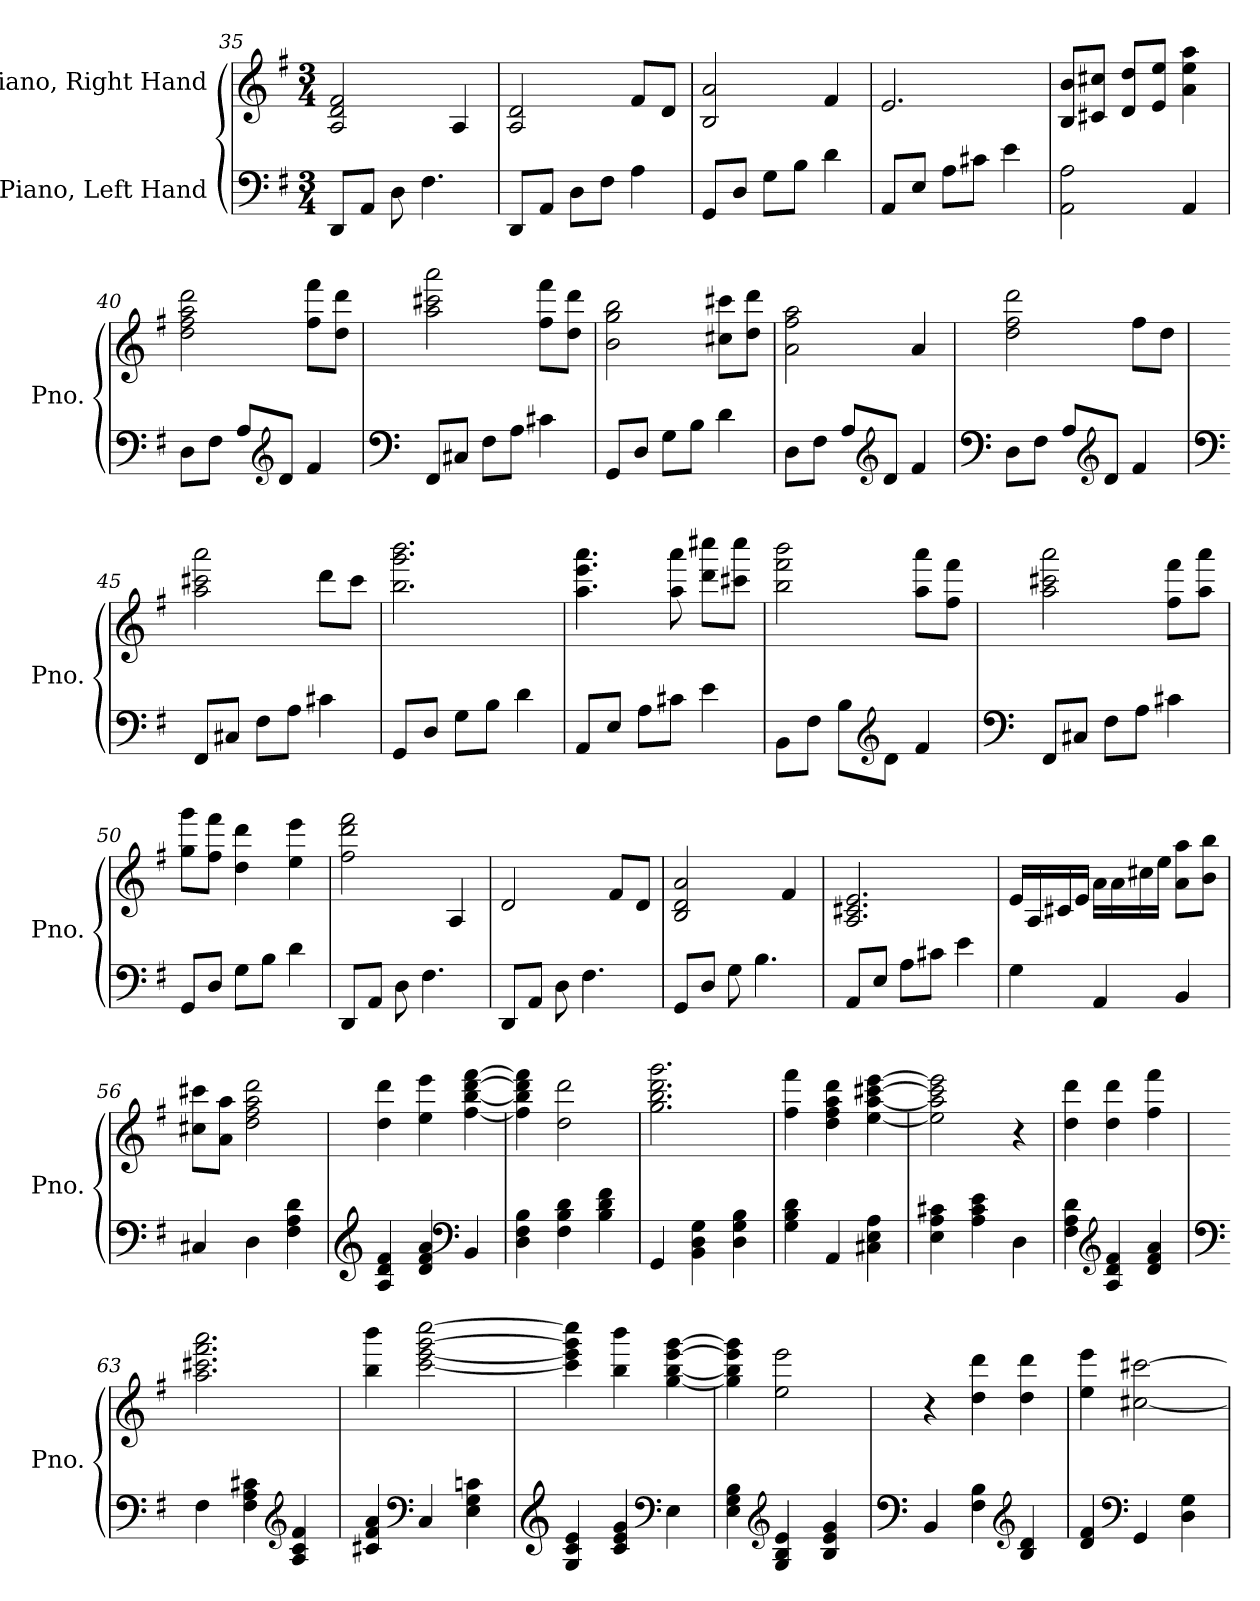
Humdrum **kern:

**kern	**kern
*part2	*part1
*staff2	*staff1
*I"Piano, Left Hand	*I"Piano, Right Hand
*I'Pno.	*I'Pno.
*clefF4	*clefG2
*k[f#]	*k[f#]
*M3/4	*M3/4
=35	=35
8DD/L	2A/ 2d/ 2f#/
8AA/J	.
8D\	.
4.F#\	.
.	4A/
=36	=36
8DD/L	2A/ 2d/
8AA/J	.
8D\L	.
8F#\J	.
4A\	8f#/L
.	8d/J
=37	=37
8GG/L	2B/ 2a/
8D/J	.
8G\L	.
8B\J	.
4d\	4f#/
=38	=38
8AA/L	2.e/
8E/J	.
8A\L	.
8c#X\J	.
4e\	.
!!LO:LB:g=z
=39	=39
2AA\ 2A\	8B/ 8b/L
.	8c#X/ 8cc#X/J
.	8d/ 8dd/L
.	8e/ 8ee/J
4AA/	4a\ 4ee\ 4aa\
=40	=40
8D\L	2dd\ 2ff#\ 2aa\ 2ddd\
8F#\J	.
8A/L	.
*clefG2	*
8d/J	.
4f#/	8ff#\ 8fff#\L
.	8dd\ 8ddd\J
=41	=41
*clefF4	*
8FF#/L	2aa\ 2ccc#X\ 2aaa\
8C#X/J	.
8F#\L	.
8A\J	.
4c#X\	8ff#\ 8fff#\L
.	8dd\ 8ddd\J
=42	=42
8GG/L	2b\ 2gg\ 2bb\
8D/J	.
8G\L	.
8B\J	.
4d\	8cc#X\ 8ccc#X\L
.	8dd\ 8ddd\J
=43	=43
8D\L	2a\ 2ff#\ 2aa\
8F#\J	.
8A/L	.
*clefG2	*
8d/J	.
4f#/	4a/
!!LO:LB:g=z
=44	=44
*clefF4	*
8D\L	2dd\ 2ff#\ 2ddd\
8F#\J	.
8A/L	.
*clefG2	*
8d/J	.
4f#/	8ff#\L
.	8dd\J
=45	=45
*clefF4	*
8FF#/L	2aa\ 2ccc#X\ 2aaa\
8C#X/J	.
8F#\L	.
8A\J	.
4c#X\	8ddd\L
.	8ccc#\J
=46	=46
8GG/L	2.bb\ 2.ggg\ 2.bbb\
8D/J	.
8G\L	.
8B\J	.
4d\	.
=47	=47
8AA/L	4.aa\ 4.eee\ 4.aaa\
8E/J	.
8A\L	.
8c#X\J	8aa\ 8aaa\
4e\	8ddd\ 8cccc#X\L
.	8ccc#X\ 8cccc#\J
=48	=48
8BB\L	2bb\ 2fff#\ 2bbb\
8F#\J	.
8B\L	.
*clefG2	*
8d\J	.
4f#/	8aa\ 8aaa\L
.	8ff#\ 8fff#\J
!!LO:LB:g=z
=49	=49
*clefF4	*
8FF#/L	2aa\ 2ccc#X\ 2aaa\
8C#X/J	.
8F#\L	.
8A\J	.
4c#X\	8ff#\ 8fff#\L
.	8aa\ 8aaa\J
=50	=50
8GG/L	8gg\ 8ggg\L
8D/J	8ff#\ 8fff#\J
8G\L	4dd\ 4ddd\
8B\J	.
4d\	4ee\ 4eee\
=51	=51
8DD/L	2ff#\ 2ddd\ 2fff#\
8AA/J	.
8D\	.
4.F#\	.
.	4A/
=52	=52
8DD/L	2d/
8AA/J	.
8D\	.
4.F#\	.
.	8f#/L
.	8d/J
=53	=53
8GG/L	2B/ 2d/ 2a/
8D/J	.
8G\	.
4.B\	.
.	4f#/
=54	=54
8AA/L	2.A/ 2.c#X/ 2.e/
8E/J	.
8A\L	.
8c#X\J	.
4e\	.
!!LO:LB:g=z
=55	=55
4G\	16e/LL
.	16A/
.	16c#X/
.	16e/JJ
4AA/	16a\LL
.	16a\
.	16cc#X\
.	16ee\JJ
4BB/	8a\ 8aa\L
.	8b\ 8bb\J
=56	=56
4C#X/	8cc#X\ 8ccc#X\L
.	8a\ 8aa\J
4D\	2dd\ 2ff#\ 2aa\ 2ddd\
4F#\ 4A\ 4d\	.
=57	=57
*clefG2	*
4A/ 4d/ 4f#/	4dd\ 4ddd\
4d/ 4f#/ 4a/	4ee\ 4eee\
*clefF4	*
4BB/	[4ff#\ [4bb\ [4ddd\ [4fff#\
=58	=58
4D\ 4F#\ 4B\	4ff#\] 4bb\] 4ddd\] 4fff#\]
4F#\ 4B\ 4d\	2dd\ 2ddd\
4B\ 4d\ 4f#\	.
=59	=59
4GG/	2.gg\ 2.bb\ 2.ddd\ 2.ggg\
4BB\ 4D\ 4G\	.
4D\ 4G\ 4B\	.
=60	=60
4G\ 4B\ 4d\	4ff#\ 4fff#\
4AA/	4dd\ 4ff#\ 4aa\ 4ddd\
4C#X\ 4E\ 4A\	[4ee\ [4aa\ [4ccc#X\ [4eee\
!!LO:LB:g=z
=61	=61
4E\ 4A\ 4c#X\	2ee\] 2aa\] 2ccc#\] 2eee\]
4A\ 4c#\ 4e\	.
4D\	4r
=62	=62
4F#\ 4A\ 4d\	4dd\ 4ddd\
*clefG2	*
4A/ 4d/ 4f#/	4dd\ 4ddd\
4d/ 4f#/ 4a/	4ff#\ 4fff#\
=63	=63
*clefF4	*
4F#\	2.aa\ 2.ccc#X\ 2.fff#\ 2.aaa\
4F#\ 4A\ 4c#X\	.
*clefG2	*
4A/ 4c#/ 4f#/	.
=64	=64
4c#X/ 4f#/ 4a/	4bb\ 4bbb\
*clefF4	*
4C/	[2ccc\ [2eee\ [2ggg\ [2cccc\
4E\ 4G\ 4cn\	.
=65	=65
*clefG2	*
4G/ 4c/ 4e/	4ccc\] 4eee\] 4ggg\] 4cccc\]
4c/ 4e/ 4g/	4bb\ 4bbb\
*clefF4	*
4E\	[4gg\ [4bb\ [4eee\ [4ggg\
=66	=66
4E\ 4G\ 4B\	4gg\] 4bb\] 4eee\] 4ggg\]
*clefG2	*
4G/ 4B/ 4e/	2ee\ 2eee\
4B/ 4e/ 4g/	.
!!LO:PB:g=z
=67	=67
*clefF4	*
4BB/	4r
4F#\ 4B\	4dd\ 4ddd\
*clefG2	*
4B/ 4d/	4dd\ 4ddd\
=68	=68
4d/ 4f#/	4ee\ 4eee\
*clefF4	*
4GG/	[2cc#X\ [2ccc#X\
4D\ 4G\	.
=	=
*-	*-
